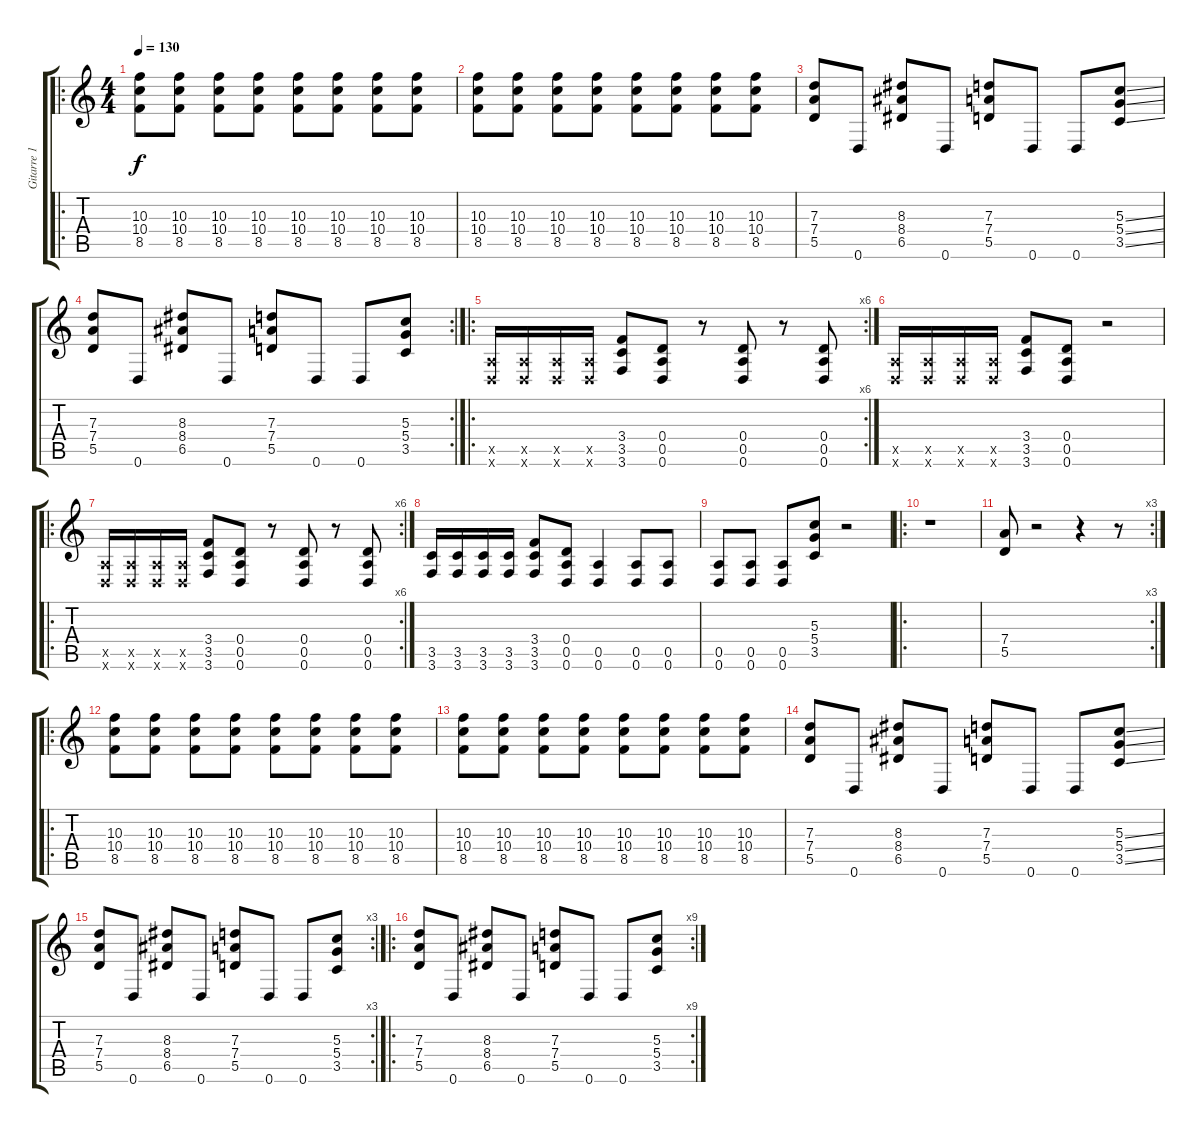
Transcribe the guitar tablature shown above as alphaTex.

\track ("Gitarre 1" "Gitarre 1") {instrument distortionguitar}
\staff {score tabs}
\tuning (E4 B3 G3 D3 A2 D2) {hide}
\ro
\ts (4 4)
\tempo 130
\clef g2
\ks c
(10.3 10.4 8.5).8{dy f volume 10} (10.3 10.4 8.5).8 (10.3 10.4 8.5).8 (10.3 10.4 8.5).8 (10.3 10.4 8.5).8 (10.3 10.4 8.5).8 (10.3 10.4 8.5).8 (10.3 10.4 8.5).8 |
(10.3 10.4 8.5).8 (10.3 10.4 8.5).8 (10.3 10.4 8.5).8 (10.3 10.4 8.5).8 (10.3 10.4 8.5).8 (10.3 10.4 8.5).8 (10.3 10.4 8.5).8 (10.3 10.4 8.5).8{volume 13} |
(7.3 7.4 5.5).8 0.6.8 (8.3 8.4 6.5).8 0.6.8 (7.3 7.4 5.5).8 0.6.8 0.6.8 (5.3{ss} 5.4{ss} 3.5{ss}).8 |
\rc 2
(7.3 7.4 5.5).8 0.6.8 (8.3 8.4 6.5).8 0.6.8 (7.3 7.4 5.5).8 0.6.8 0.6.8 (5.3 5.4 3.5).8 |
\ro
\rc 6
(0.5{x} 0.6{x}).16 (0.5{x} 0.6{x}).16 (0.5{x} 0.6{x}).16 (0.5{x} 0.6{x}).16 (3.4 3.5 3.6).8 (0.4 0.5 0.6).8 r.8 (0.4 0.5 0.6).8 r.8 (0.4 0.5 0.6).8 |
(0.5{x} 0.6{x}).16 (0.5{x} 0.6{x}).16 (0.5{x} 0.6{x}).16 (0.5{x} 0.6{x}).16 (3.4 3.5 3.6).8 (0.4 0.5 0.6).8 r.2 |
\ro
\rc 6
(0.5{x} 0.6{x}).16 (0.5{x} 0.6{x}).16 (0.5{x} 0.6{x}).16 (0.5{x} 0.6{x}).16 (3.4 3.5 3.6).8 (0.4 0.5 0.6).8 r.8 (0.4 0.5 0.6).8 r.8 (0.4 0.5 0.6).8 |
(3.5 3.6).16 (3.5 3.6).16 (3.5 3.6).16 (3.5 3.6).16 (3.4 3.5 3.6).8 (0.4 0.5 0.6).8 (0.5 0.6).4 (0.5 0.6).8 (0.5 0.6).8 |
(0.5 0.6).8 (0.5 0.6).8 (0.5 0.6).8 (5.3 5.4 3.5).8 r.2 |
\ro
r.1 |
\rc 3
(7.4 5.5).8{volume 10} r.2 r.4 r.8{volume 13} |
\ro
(10.3 10.4 8.5).8{volume 10} (10.3 10.4 8.5).8 (10.3 10.4 8.5).8 (10.3 10.4 8.5).8 (10.3 10.4 8.5).8 (10.3 10.4 8.5).8 (10.3 10.4 8.5).8 (10.3 10.4 8.5).8 |
(10.3 10.4 8.5).8 (10.3 10.4 8.5).8 (10.3 10.4 8.5).8 (10.3 10.4 8.5).8 (10.3 10.4 8.5).8 (10.3 10.4 8.5).8 (10.3 10.4 8.5).8 (10.3 10.4 8.5).8{volume 13} |
(7.3 7.4 5.5).8 0.6.8 (8.3 8.4 6.5).8 0.6.8 (7.3 7.4 5.5).8 0.6.8 0.6.8 (5.3{ss} 5.4{ss} 3.5{ss}).8 |
\rc 3
(7.3 7.4 5.5).8 0.6.8 (8.3 8.4 6.5).8 0.6.8 (7.3 7.4 5.5).8 0.6.8 0.6.8 (5.3 5.4 3.5).8 |
\ro
\rc 9
(7.3 7.4 5.5).8 0.6.8 (8.3 8.4 6.5).8 0.6.8 (7.3 7.4 5.5).8 0.6.8 0.6.8 (5.3 5.4 3.5).8
